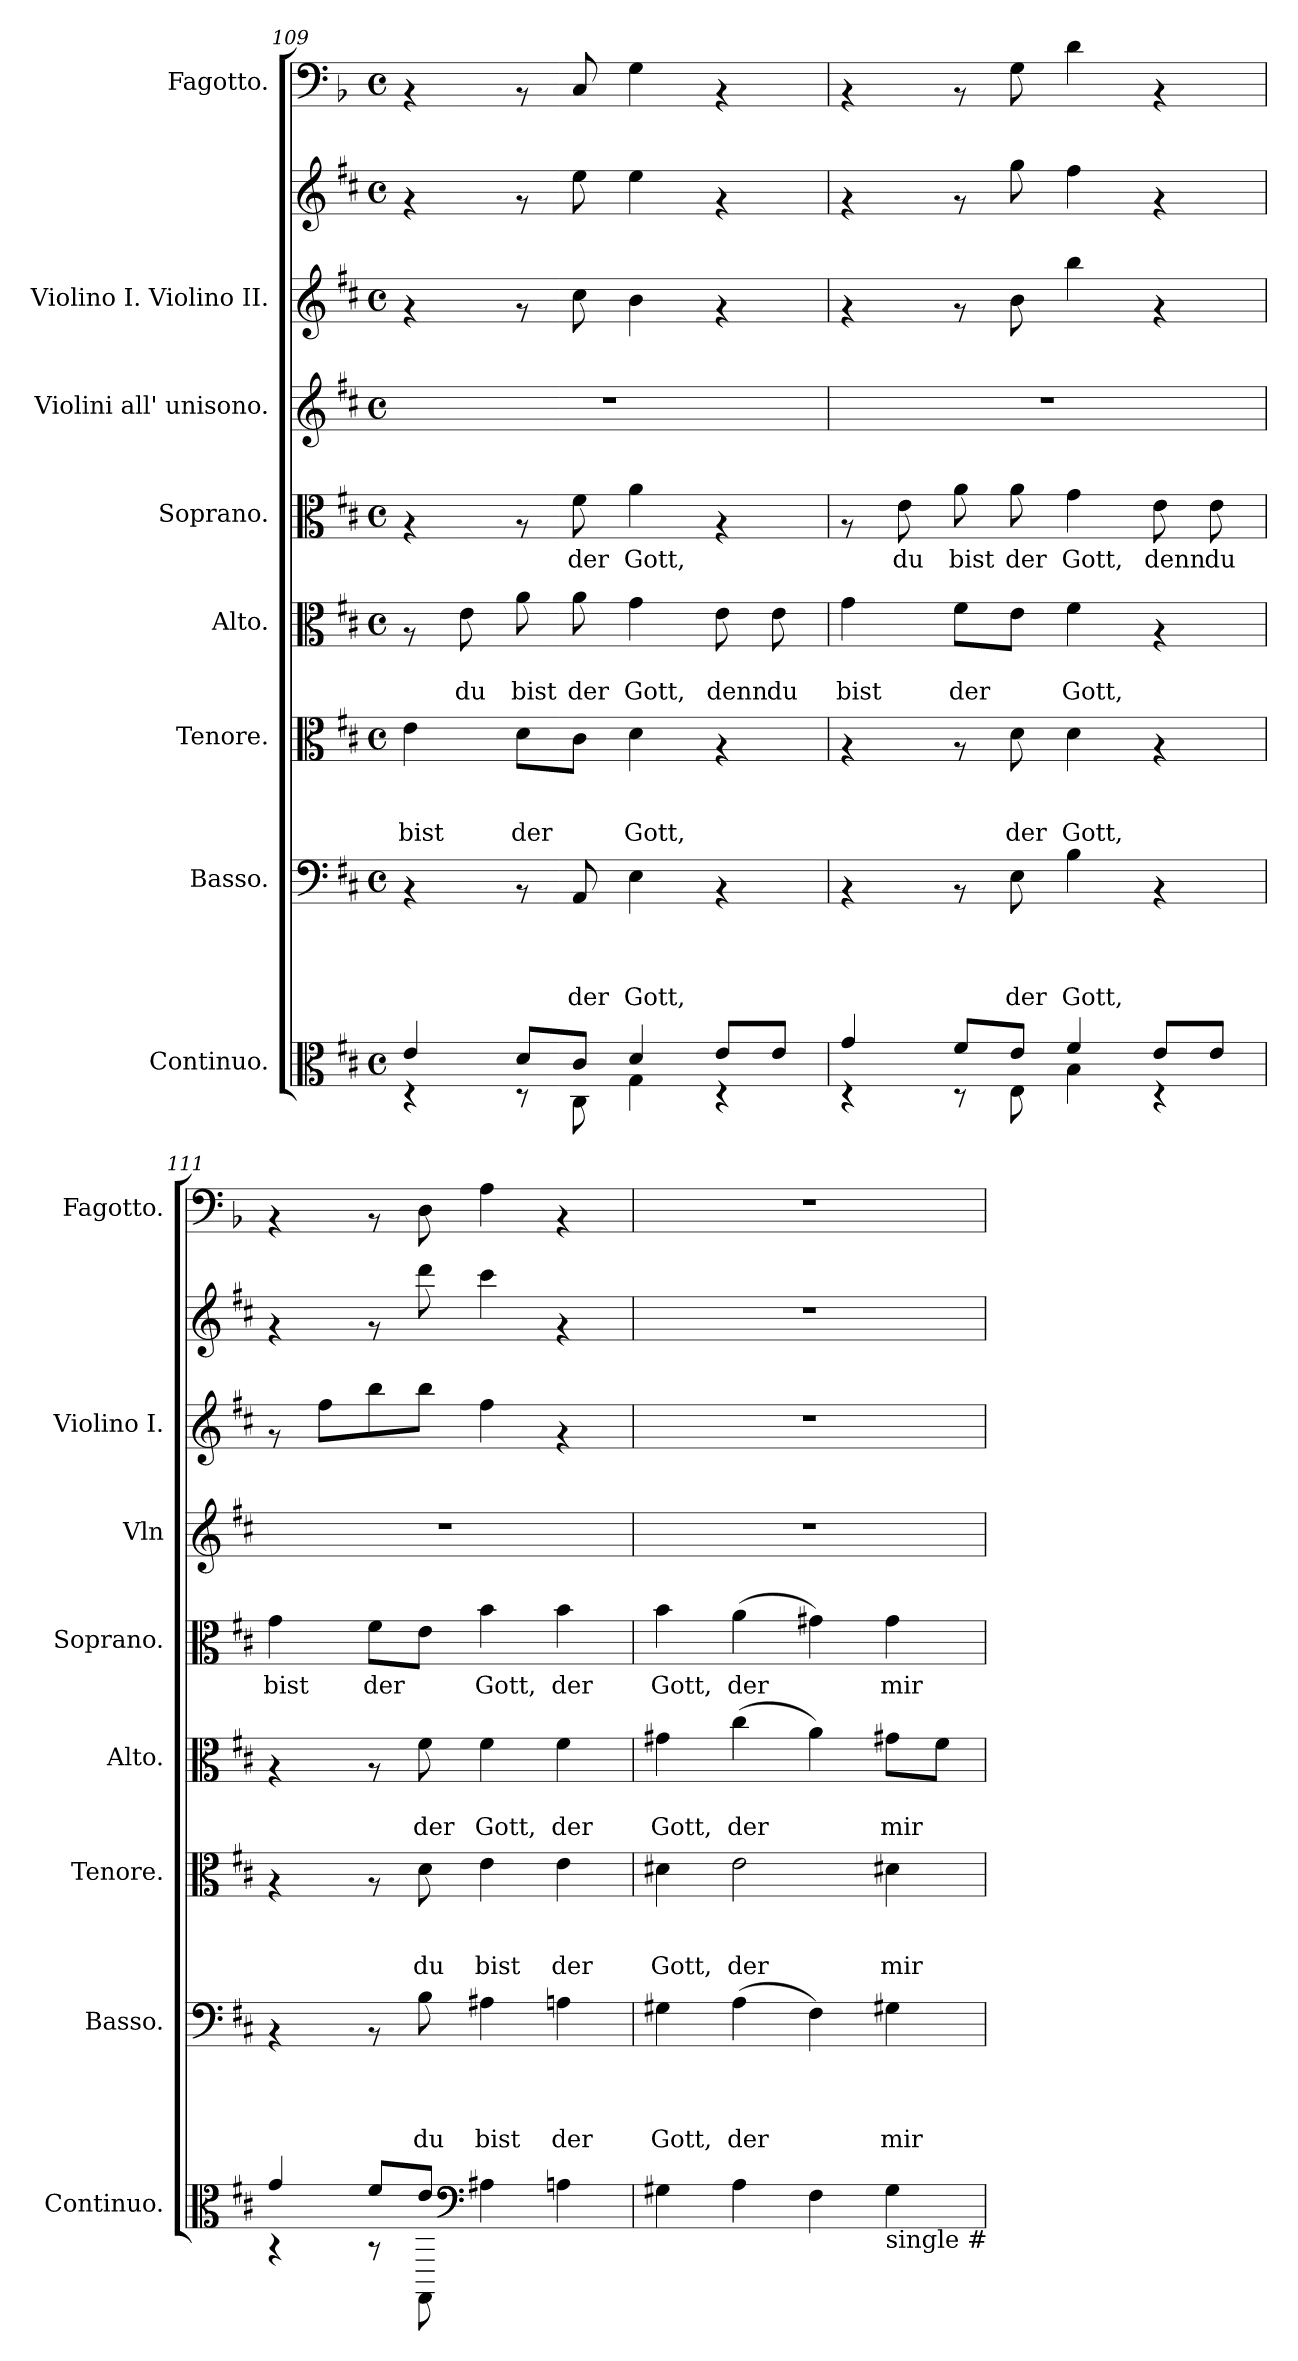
**kern	**kern	**text	**text	**text	**text	**kern	**text	**text	**text	**kern	**text	**text	**kern	**text	**kern	**kern	**kern	**kern
*part8	*part7	*part7	*part7	*part7	*part7	*part6	*part6	*part6	*part6	*part5	*part5	*part5	*part4	*part4	*part3	*part2	*part2	*part1
*staff9	*staff8	*staff8	*staff8	*staff8	*staff8	*staff7	*staff7	*staff7	*staff7	*staff6	*staff6	*staff6	*staff5	*staff5	*staff4	*staff3	*staff2	*staff1
*I"Continuo.	*I"Basso.	*	*	*	*	*I"Tenore.	*	*	*	*I"Alto.	*	*	*I"Soprano.	*	*I"Violini all' unisono.	*I"Violino I. Violino II.	*	*I"Fagotto.
*I'Continuo.	*I'Basso.	*	*	*	*	*I'Tenore.	*	*	*	*I'Alto.	*	*	*I'Soprano.	*	*I'Vln	*I'Violino I.	*	*I'Fagotto.
*clefC3	*clefF4	*	*	*	*	*clefC3	*	*	*	*clefC3	*	*	*clefC3	*	*clefG2	*clefG2	*clefG2	*clefF4
*	*	*	*	*	*	*	*	*	*	*	*	*	*	*	*	*	*	*ITrd2c3
*k[f#c#]	*k[f#c#]	*	*	*	*	*k[f#c#]	*	*	*	*k[f#c#]	*	*	*k[f#c#]	*	*k[f#c#]	*k[f#c#]	*k[f#c#]	*k[f#c#]
*D:	*D:	*	*	*	*	*D:	*	*	*	*D:	*	*	*D:	*	*D:	*D:	*D:	*D:
*M4/4	*M4/4	*	*	*	*	*M4/4	*	*	*	*M4/4	*	*	*M4/4	*	*M4/4	*M4/4	*M4/4	*M4/4
*met(c)	*met(c)	*	*	*	*	*met(c)	*	*	*	*met(c)	*	*	*met(c)	*	*met(c)	*met(c)	*met(c)	*met(c)
=109	=109	=109	=109	=109	=109	=109	=109	=109	=109	=109	=109	=109	=109	=109	=109	=109	=109	=109
*^	*	*	*	*	*	*	*	*	*	*	*	*	*	*	*	*	*	*
!	!	!	!	!	!	!	!	!	!	!LO:LY:b	!	!	!	!	!	!	!	!	!
4e/	4rD	4rAA	.	.	.	.	4e\	.	.	bist	8rG	.	.	4rG	.	1r	4rf	4rf	4rAA
!	!	!	!	!	!	!	!	!	!	!	!	!	!LO:LY:b	!	!	!	!	!	!
.	.	.	.	.	.	.	.	.	.	.	8e\	.	du	.	.	.	.	.	.
!	!	!	!	!	!	!	!	!	!	!LO:LY:b	!	!	!LO:LY:b	!	!	!	!	!	!
8d/L	8rD	8rAA	.	.	.	.	8d\L	.	.	der	8a\	.	bist	8rG	.	.	8rf	8rf	8rAA
!	!	!	!	!	!	!LO:LY:b	!	!	!	!	!	!	!LO:LY:b	!	!LO:LY:b	!	!	!	!
8c#/J	8C#\	8AA/	.	.	.	der	8c#\J	.	.	.	8a\	.	der	8f#\	der	.	8cc#\	8ee\	8AA/
!	!	!	!	!	!	!LO:LY:b	!	!	!	!LO:LY:b	!	!	!LO:LY:b	!	!LO:LY:b	!	!	!	!
4d/	4G\	4E\	.	.	.	Gott,	4d\	.	.	Gott,	4g\	.	Gott,	4a\	Gott,	.	4b\	4ee\	4E\
!	!	!	!	!	!	!	!	!	!	!	!	!	!LO:LY:b	!	!	!	!	!	!
8e/L	4rD	4rAA	.	.	.	.	4rG	.	.	.	8e\	.	denn	4rG	.	.	4rf	4rf	4rAA
!	!	!	!	!	!	!	!	!	!	!	!	!	!LO:LY:b	!	!	!	!	!	!
8e/J	.	.	.	.	.	.	.	.	.	.	8e\	.	du	.	.	.	.	.	.
!!LO:PB:g=z
=110!	=110!	=110!	=110!	=110!	=110!	=110!	=110!	=110!	=110!	=110!	=110!	=110!	=110!	=110!	=110!	=110!	=110!	=110!	=110!
!	!	!	!	!	!	!	!	!	!	!	!	!	!LO:LY:b	!	!	!	!	!	!
4g/	4rD	4rAA	.	.	.	.	4rG	.	.	.	4g\	.	bist	8rG	.	1r	4rf	4rf	4rAA
!	!	!	!	!	!	!	!	!	!	!	!	!	!	!	!LO:LY:b	!	!	!	!
.	.	.	.	.	.	.	.	.	.	.	.	.	.	8e\	du	.	.	.	.
!	!	!	!	!	!	!	!	!	!	!	!	!	!LO:LY:b	!	!LO:LY:b	!	!	!	!
8f#/L	8rD	8rAA	.	.	.	.	8rG	.	.	.	8f#\L	.	der	8a\	bist	.	8rf	8rf	8rAA
!	!	!	!	!	!	!LO:LY:b	!	!	!	!LO:LY:b	!	!	!	!	!LO:LY:b	!	!	!	!
8e/J	8E\	8E\	.	.	.	der	8d\	.	.	der	8e\J	.	.	8a\	der	.	8b\	8gg\	8E\
!	!	!	!	!	!	!LO:LY:b	!	!	!	!LO:LY:b	!	!	!LO:LY:b	!	!LO:LY:b	!	!	!	!
4f#/	4B\	4B\	.	.	.	Gott,	4d\	.	.	Gott,	4f#\	.	Gott,	4g\	Gott,	.	4bb\	4ff#\	4B\
!	!	!	!	!	!	!	!	!	!	!	!	!	!	!	!LO:LY:b	!	!	!	!
8e/L	4rD	4rAA	.	.	.	.	4rG	.	.	.	4rG	.	.	8e\	denn	.	4rf	4rf	4rAA
!	!	!	!	!	!	!	!	!	!	!	!	!	!	!	!LO:LY:b	!	!	!	!
8e/J	.	.	.	.	.	.	.	.	.	.	.	.	.	8e\	du	.	.	.	.
=111!	=111!	=111!	=111!	=111!	=111!	=111!	=111!	=111!	=111!	=111!	=111!	=111!	=111!	=111!	=111!	=111!	=111!	=111!	=111!
!	!	!	!	!	!	!	!	!	!	!	!	!	!	!	!LO:LY:b	!	!	!	!
4g/	4r	4rAA	.	.	.	.	4rG	.	.	.	4rG	.	.	4g\	bist	1r	8rf	4rf	4rAA
.	.	.	.	.	.	.	.	.	.	.	.	.	.	.	.	.	8ff#\L	.	.
!	!	!	!	!	!	!	!	!	!	!	!	!	!	!	!LO:LY:b	!	!	!	!
8f#/L	8rBB	8rAA	.	.	.	.	8rG	.	.	.	8rG	.	.	8f#\L	der	.	8bb\	8rf	8rAA
!	!	!	!	!	!	!LO:LY:b	!	!	!	!LO:LY:b	!	!	!LO:LY:b	!	!	!	!	!	!
8e/J	8GGG\	8B\	.	.	.	du	8d\	.	.	du	8f#\	.	der	8e\J	.	.	8bb\J	8ddd\	8BB\
*clefF4	*	*	*	*	*	*	*	*	*	*	*	*	*	*	*	*	*	*	*
!	!	!	!	!	!	!LO:LY:b	!	!	!	!LO:LY:b	!	!	!LO:LY:b	!	!LO:LY:b	!	!	!	!
2ryy	4A#X\	4A#X\	.	.	.	bist	4e\	.	.	bist	4f#\	.	Gott,	4b\	Gott,	.	4ff#\	4ccc#\	4F#\
!	!	!	!	!	!	!LO:LY:b	!	!	!	!LO:LY:b	!	!	!LO:LY:b	!	!LO:LY:b	!	!	!	!
.	4An\	4An\	.	.	.	der	4e\	.	.	der	4f#\	.	der	4b\	der	.	4rf	4rf	4rAA
=112!	=112!	=112!	=112!	=112!	=112!	=112!	=112!	=112!	=112!	=112!	=112!	=112!	=112!	=112!	=112!	=112!	=112!	=112!	=112!
!LO:TX:b:t=single #	!	!	!	!	!	!	!	!	!	!	!	!	!	!	!	!	!	!	!
!	!	!	!	!	!	!LO:LY:b	!	!	!	!LO:LY:b	!	!	!LO:LY:b	!	!LO:LY:b	!	!	!	!
*v	*v	*	*	*	*	*	*	*	*	*	*	*	*	*	*	*	*	*	*
4G#\	4G#X\	.	.	.	Gott,	4d#X\	.	.	Gott,	4g#X\	.	Gott,	4b\	Gott,	1r	1r	1r	1r
!	!	!	!	!	!LO:LY:b	!	!	!	!LO:LY:b	!	!	!LO:LY:b	!	!LO:LY:b	!	!	!	!
4A\	(>4A\	.	.	.	der	2e\	.	.	der	(>4cc#\	.	der	(>4a\	der	.	.	.	.
4F#\	4F#\)	.	.	.	.	.	.	.	.	4a\)	.	.	4g#X\)	.	.	.	.	.
!LO:TX:b:t=single #	!	!	!	!	!	!	!	!	!	!	!	!	!	!	!	!	!	!
!	!	!	!	!	!LO:LY:b	!	!	!	!LO:LY:b	!	!	!LO:LY:b	!	!LO:LY:b	!	!	!	!
4G#\	4G#X\	.	.	.	mir	4d#X\	.	.	mir	8g#X\L	.	mir	4g#\	mir	.	.	.	.
.	.	.	.	.	.	.	.	.	.	8f#\J	.	.	.	.	.	.	.	.
=!	=!	=!	=!	=!	=!	=!	=!	=!	=!	=!	=!	=!	=!	=!	=!	=!	=!	=!
*-	*-	*-	*-	*-	*-	*-	*-	*-	*-	*-	*-	*-	*-	*-	*-	*-	*-	*-
